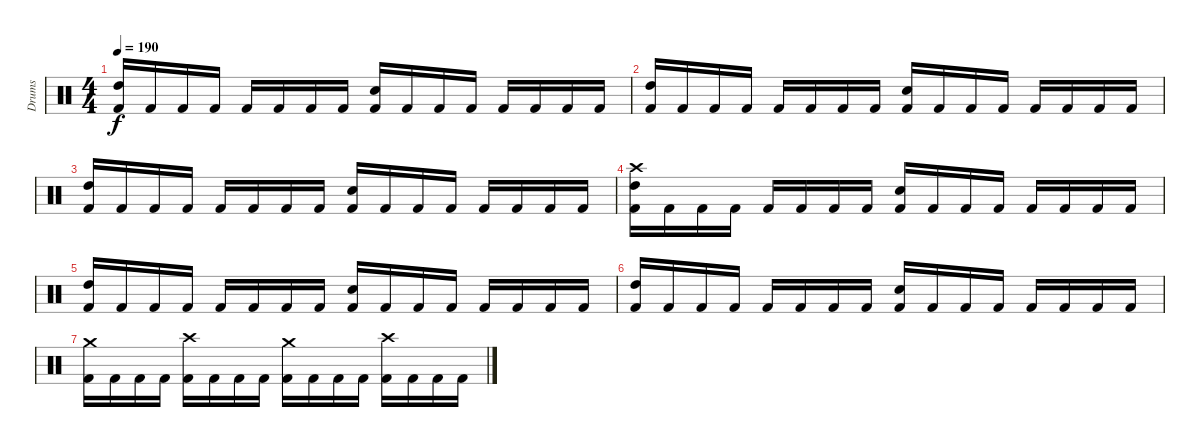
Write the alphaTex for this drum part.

\track ("Drums" "Drums") {instrument percussion}
\staff {score}
\articulation defaults
\ts (4 4)
\tempo 190
\clef neutral
\ks c
("Kick (hit) 2" "High Tom (hit)").16{dy f} "Kick (hit) 2".16 "Kick (hit) 2".16 "Kick (hit) 2".16 "Kick (hit) 2".16 "Kick (hit) 2".16 "Kick (hit) 2".16 "Kick (hit) 2".16 ("Kick (hit) 2" "Snare (hit) 2").16 "Kick (hit) 2".16 "Kick (hit) 2".16 "Kick (hit) 2".16 "Kick (hit) 2".16 "Kick (hit) 2".16 "Kick (hit) 2".16 "Kick (hit) 2".16 |
("Kick (hit) 2" "High Tom (hit)").16 "Kick (hit) 2".16 "Kick (hit) 2".16 "Kick (hit) 2".16 "Kick (hit) 2".16 "Kick (hit) 2".16 "Kick (hit) 2".16 "Kick (hit) 2".16 ("Kick (hit) 2" "Snare (hit) 2").16 "Kick (hit) 2".16 "Kick (hit) 2".16 "Kick (hit) 2".16 "Kick (hit) 2".16 "Kick (hit) 2".16 "Kick (hit) 2".16 "Kick (hit) 2".16 |
("Kick (hit) 2" "High Tom (hit)").16 "Kick (hit) 2".16 "Kick (hit) 2".16 "Kick (hit) 2".16 "Kick (hit) 2".16 "Kick (hit) 2".16 "Kick (hit) 2".16 "Kick (hit) 2".16 ("Kick (hit) 2" "Snare (hit) 2").16 "Kick (hit) 2".16 "Kick (hit) 2".16 "Kick (hit) 2".16 "Kick (hit) 2".16 "Kick (hit) 2".16 "Kick (hit) 2".16 "Kick (hit) 2".16 |
("Kick (hit) 2" "High Tom (hit)" "Crash high (hit)").16 "Kick (hit) 2".16 "Kick (hit) 2".16 "Kick (hit) 2".16 "Kick (hit) 2".16 "Kick (hit) 2".16 "Kick (hit) 2".16 "Kick (hit) 2".16 ("Kick (hit) 2" "Snare (hit) 2").16 "Kick (hit) 2".16 "Kick (hit) 2".16 "Kick (hit) 2".16 "Kick (hit) 2".16 "Kick (hit) 2".16 "Kick (hit) 2".16 "Kick (hit) 2".16 |
("Kick (hit) 2" "High Tom (hit)").16 "Kick (hit) 2".16 "Kick (hit) 2".16 "Kick (hit) 2".16 "Kick (hit) 2".16 "Kick (hit) 2".16 "Kick (hit) 2".16 "Kick (hit) 2".16 ("Kick (hit) 2" "Snare (hit) 2").16 "Kick (hit) 2".16 "Kick (hit) 2".16 "Kick (hit) 2".16 "Kick (hit) 2".16 "Kick (hit) 2".16 "Kick (hit) 2".16 "Kick (hit) 2".16 |
("Kick (hit) 2" "High Tom (hit)").16 "Kick (hit) 2".16 "Kick (hit) 2".16 "Kick (hit) 2".16 "Kick (hit) 2".16 "Kick (hit) 2".16 "Kick (hit) 2".16 "Kick (hit) 2".16 ("Kick (hit) 2" "Snare (hit) 2").16 "Kick (hit) 2".16 "Kick (hit) 2".16 "Kick (hit) 2".16 "Kick (hit) 2".16 "Kick (hit) 2".16 "Kick (hit) 2".16 "Kick (hit) 2".16 |
("Kick (hit) 2" "Crash medium (hit)").16 "Kick (hit) 2".16 "Kick (hit) 2".16 "Kick (hit) 2".16 ("Kick (hit) 2" "Crash high (hit)").16 "Kick (hit) 2".16 "Kick (hit) 2".16 "Kick (hit) 2".16 ("Kick (hit) 2" "Crash medium (hit)").16 "Kick (hit) 2".16 "Kick (hit) 2".16 "Kick (hit) 2".16 ("Kick (hit) 2" "Crash high (hit)").16 "Kick (hit) 2".16 "Kick (hit) 2".16 "Kick (hit) 2".16
